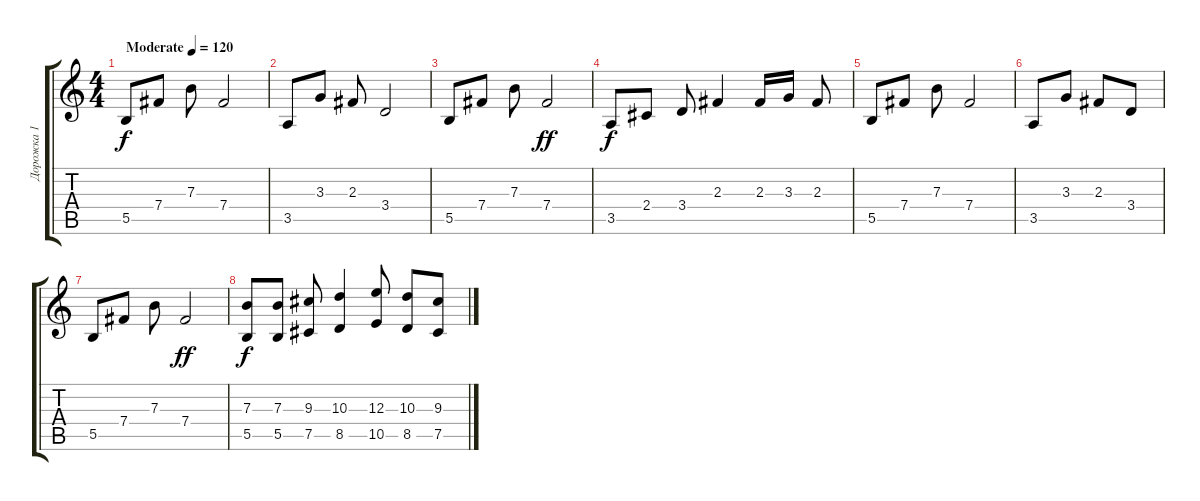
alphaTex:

\track ("Дорожка 1" "Дорожка 1") {instrument electricguitarclean}
\staff {score tabs}
\tuning (Db4 Ab3 E3 B2 Gb2 B1) {hide}
\ts (4 4)
\tempo (120 "Moderate")
\clef g2
\ks c
5.5.8{dy f instrument electricguitarclean} 7.4.8 7.3.8 7.4.2 |
3.5.8 3.3.8 2.3.8 3.4.2 |
5.5.8 7.4.8 7.3.8 7.4.2{dy ff} |
3.5.8{dy f} 2.4.8 3.4.8 2.3.4 2.3.16 3.3.16 2.3.8 |
5.5.8 7.4.8 7.3.8 7.4.2 |
3.5.8 3.3.8 2.3.8 3.4.8 |
5.5.8 7.4.8 7.3.8 7.4.2{dy ff} |
(7.3 5.5).8{dy f} (7.3 5.5).8 (9.3 7.5).8 (10.3 8.5).4 (12.3 10.5).8 (10.3 8.5).8 (9.3 7.5).8
